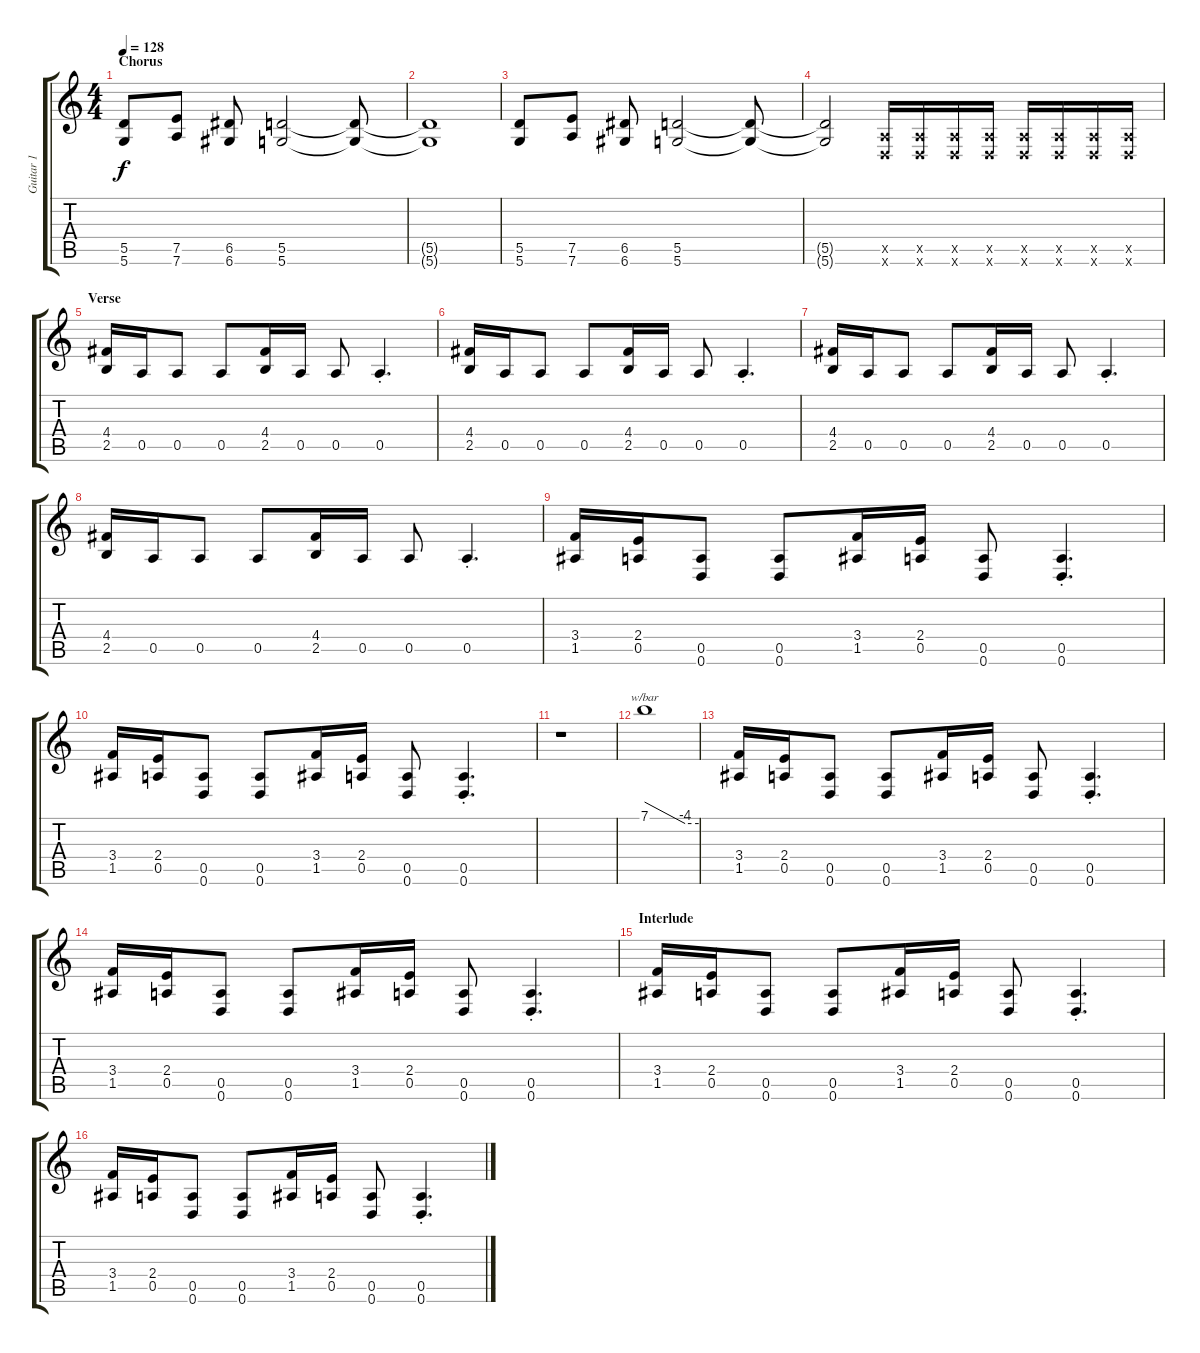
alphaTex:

\track ("Guitar 1" "Guitar 1") {instrument distortionguitar}
\staff {score tabs}
\tuning (E4 B3 G3 D3 A2 D2) {hide}
\ts (4 4)
\section ("" "Chorus")
\tempo 128
\clef g2
\ks c
(5.5 5.6).8{dy f} (7.5 7.6).8 (6.5 6.6).8 (5.5 5.6).2 (5.5{t} 5.6{t}).8 |
(5.5{t} 5.6{t}).1 |
(5.5 5.6).8 (7.5 7.6).8 (6.5 6.6).8 (5.5 5.6).2 (5.5{t} 5.6{t}).8 |
(5.5{t} 5.6{t}).2 (0.5{x} 0.6{x}).16 (0.5{x} 0.6{x}).16 (0.5{x} 0.6{x}).16 (0.5{x} 0.6{x}).16 (0.5{x} 0.6{x}).16 (0.5{x} 0.6{x}).16 (0.5{x} 0.6{x}).16 (0.5{x} 0.6{x}).16 |
\section ("" "Verse")
(4.4 2.5).16 0.5.16 0.5.8 0.5.8 (4.4 2.5).16 0.5.16 0.5.8 0.5{st}.4{d} |
(4.4 2.5).16 0.5.16 0.5.8 0.5.8 (4.4 2.5).16 0.5.16 0.5.8 0.5{st}.4{d} |
(4.4 2.5).16 0.5.16 0.5.8 0.5.8 (4.4 2.5).16 0.5.16 0.5.8 0.5{st}.4{d} |
(4.4 2.5).16 0.5.16 0.5.8 0.5.8 (4.4 2.5).16 0.5.16 0.5.8 0.5{st}.4{d} |
(3.4 1.5).16 (2.4 0.5).16 (0.5 0.6).8 (0.5 0.6).8 (3.4 1.5).16 (2.4 0.5).16 (0.5 0.6).8 (0.5{st} 0.6{st}).4{d} |
(3.4 1.5).16 (2.4 0.5).16 (0.5 0.6).8 (0.5 0.6).8 (3.4 1.5).16 (2.4 0.5).16 (0.5 0.6).8 (0.5{st} 0.6{st}).4{d} |
r.1 |
7.1.1{tbe (custom default 0 0 45 -16 60 -16)} |
(3.4 1.5).16 (2.4 0.5).16 (0.5 0.6).8 (0.5 0.6).8 (3.4 1.5).16 (2.4 0.5).16 (0.5 0.6).8 (0.5{st} 0.6{st}).4{d} |
(3.4 1.5).16 (2.4 0.5).16 (0.5 0.6).8 (0.5 0.6).8 (3.4 1.5).16 (2.4 0.5).16 (0.5 0.6).8 (0.5{st} 0.6{st}).4{d} |
\section ("" "Interlude")
(3.4 1.5).16 (2.4 0.5).16 (0.5 0.6).8 (0.5 0.6).8 (3.4 1.5).16 (2.4 0.5).16 (0.5 0.6).8 (0.5{st} 0.6{st}).4{d} |
(3.4 1.5).16 (2.4 0.5).16 (0.5 0.6).8 (0.5 0.6).8 (3.4 1.5).16 (2.4 0.5).16 (0.5 0.6).8 (0.5{st} 0.6{st}).4{d}
